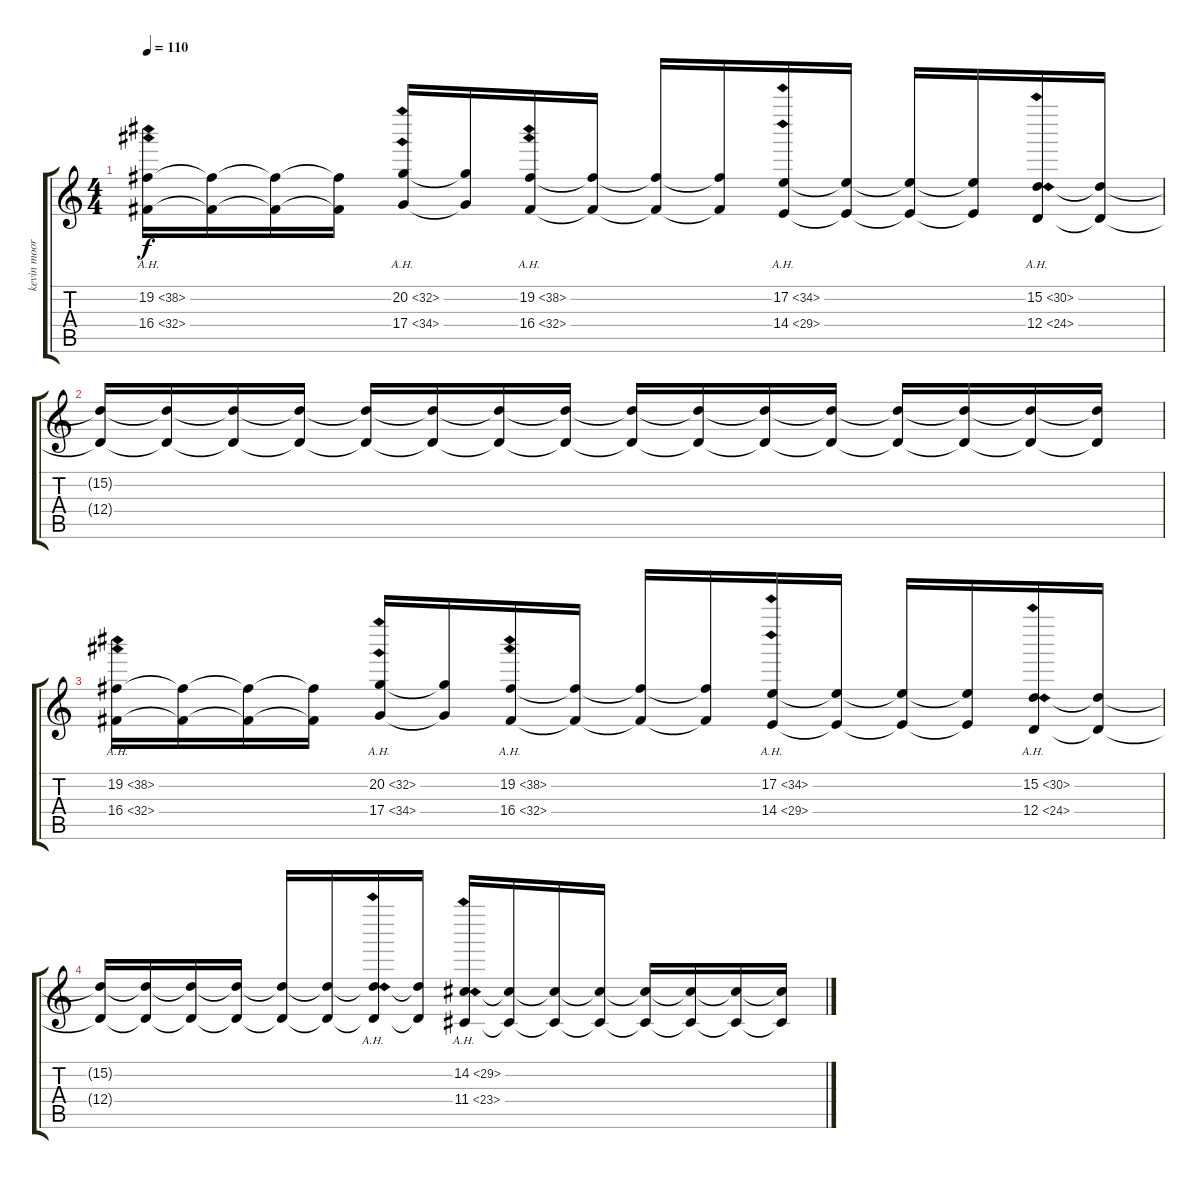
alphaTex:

\track ("kevin moore 2" "kevin moor") {instrument stringensemble1}
\staff {score tabs}
\tuning (E4 B3 G3 D3 A2 E2) {hide}
\ts (4 4)
\tempo 110
\clef g2
\ks c
(19.2{ah 19} 16.4{ah 16}).16{dy f} (19.2{t} 16.4{t}).16 (19.2{t} 16.4{t}).16 (19.2{t} 16.4{t}).16 (20.2{ah 12} 17.4{ah 17}).16 (20.2{t} 17.4{t}).16 (19.2{ah 19} 16.4{ah 16}).16 (19.2{t} 16.4{t}).16 (19.2{t} 16.4{t}).16 (19.2{t} 16.4{t}).16 (17.2{ah 17} 14.4{ah 15}).16 (17.2{t} 14.4{t}).16 (17.2{t} 14.4{t}).16 (17.2{t} 14.4{t}).16 (15.2{ah 15} 12.4{ah 12}).16 (15.2{t} 12.4{t}).16 |
(15.2{t} 12.4{t}).16 (15.2{t} 12.4{t}).16 (15.2{t} 12.4{t}).16 (15.2{t} 12.4{t}).16 (15.2{t} 12.4{t}).16 (15.2{t} 12.4{t}).16 (15.2{t} 12.4{t}).16 (15.2{t} 12.4{t}).16 (15.2{t} 12.4{t}).16 (15.2{t} 12.4{t}).16 (15.2{t} 12.4{t}).16 (15.2{t} 12.4{t}).16 (15.2{t} 12.4{t}).16 (15.2{t} 12.4{t}).16 (15.2{t} 12.4{t}).16 (15.2{t} 12.4{t}).16 |
(19.2{ah 19} 16.4{ah 16}).16 (19.2{t} 16.4{t}).16 (19.2{t} 16.4{t}).16 (19.2{t} 16.4{t}).16 (20.2{ah 12} 17.4{ah 17}).16 (20.2{t} 17.4{t}).16 (19.2{ah 19} 16.4{ah 16}).16 (19.2{t} 16.4{t}).16 (19.2{t} 16.4{t}).16 (19.2{t} 16.4{t}).16 (17.2{ah 17} 14.4{ah 15}).16 (17.2{t} 14.4{t}).16 (17.2{t} 14.4{t}).16 (17.2{t} 14.4{t}).16 (15.2{ah 15} 12.4{ah 12}).16 (15.2{t} 12.4{t}).16 |
(15.2{t} 12.4{t}).16 (15.2{t} 12.4{t}).16 (15.2{t} 12.4{t}).16 (15.2{t} 12.4{t}).16 (15.2{t} 12.4{t}).16 (15.2{t} 12.4{t}).16 (15.2{ah 15 t} 12.4{ah 12 t}).16 (15.2{t} 12.4{t}).16 (14.2{ah 15} 11.4{ah 12}).16 (14.2{t} 11.4{t}).16 (14.2{t} 11.4{t}).16 (14.2{t} 11.4{t}).16 (14.2{t} 11.4{t}).16 (14.2{t} 11.4{t}).16 (14.2{t} 11.4{t}).16 (14.2{t} 11.4{t}).16
